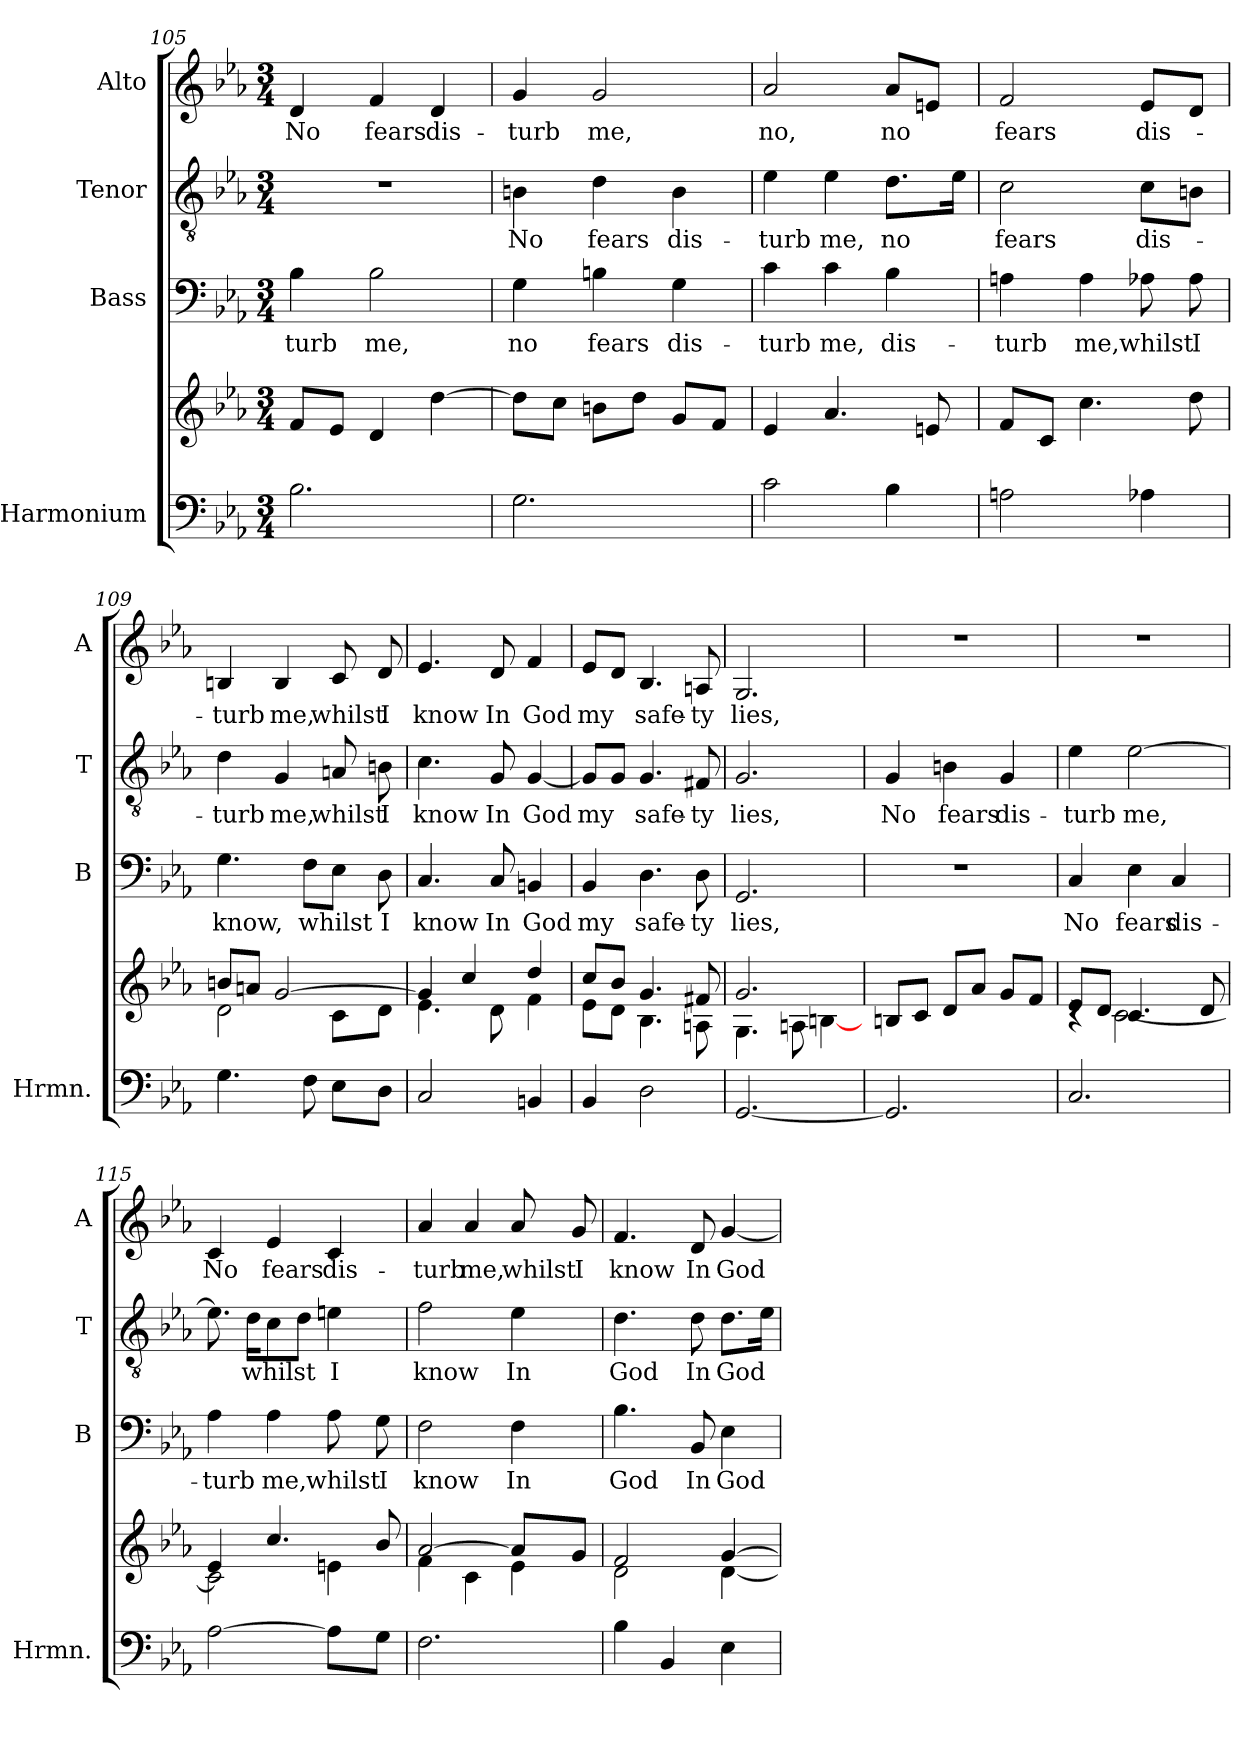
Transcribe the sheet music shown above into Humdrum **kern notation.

**kern	**kern	**kern	**text	**kern	**text	**kern	**text
*part4	*part4	*part3	*part3	*part2	*part2	*part1	*part1
*staff5	*staff4	*staff3	*staff3	*staff2	*staff2	*staff1	*staff1
*I"Harmonium	*	*I"Bass	*	*I"Tenor	*	*I"Alto	*
*I'Hrmn.	*	*I'B	*	*I'T	*	*I'A	*
*clefF4	*clefG2	*clefF4	*	*clefGv2	*	*clefG2	*
*k[b-e-a-]	*k[b-e-a-]	*k[b-e-a-]	*	*k[b-e-a-]	*	*k[b-e-a-]	*
*E-:	*E-:	*E-:	*	*E-:	*	*E-:	*
*M3/4	*M3/4	*M3/4	*	*M3/4	*	*M3/4	*
=105	=105	=105	=105	=105	=105	=105	=105
!	!	!	!LO:LY:b	!	!	!	!LO:LY:b
2.B-\	8f!/L	4B-\	-turb	2.r	.	4d/	No
.	8e-!/J	.	.	.	.	.	.
!	!	!	!LO:LY:b	!	!	!	!LO:LY:b
.	4d!/	2B-\	me,	.	.	4f/	fears
!	!	!	!	!	!	!	!LO:LY:b
.	[4dd!\	.	.	.	.	4d/	dis-
=106	=106	=106	=106	=106	=106	=106	=106
!	!	!	!LO:LY:b	!	!LO:LY:b	!	!LO:LY:b
2.G\	8dd!\L]	4G\	no	4Bn\	No	4g/	-turb
.	8cc!\J	.	.	.	.	.	.
!	!	!	!LO:LY:b	!	!LO:LY:b	!	!LO:LY:b
.	8bn!\L	4Bn\	fears	4d\	fears	2g/	me,
.	8dd!\J	.	.	.	.	.	.
!	!	!	!LO:LY:b	!	!LO:LY:b	!	!
.	8g!/L	4G\	dis-	4B\	dis-	.	.
.	8f!/J	.	.	.	.	.	.
=107	=107	=107	=107	=107	=107	=107	=107
!	!	!	!LO:LY:b	!	!LO:LY:b	!	!LO:LY:b
2c\	4e-!/	4c\	-turb	4e-\	-turb	2a-/	no,
!	!	!	!LO:LY:b	!	!LO:LY:b	!	!
.	4.a-!/	4c\	me,	4e-\	me,	.	.
!	!	!	!LO:LY:b	!	!LO:LY:b	!	!LO:LY:b
4B-\	.	4B-\	dis-	8.d\L	no	8a-/L	no
.	8en!/	.	.	.	.	8en/J	.
.	.	.	.	16e-\Jk	.	.	.
=108	=108	=108	=108	=108	=108	=108	=108
!	!	!	!LO:LY:b	!	!LO:LY:b	!	!LO:LY:b
2An\	8f!/L	4An\	-turb	2c\	fears	2f/	fears
.	8c!/J	.	.	.	.	.	.
!	!	!	!LO:LY:b	!	!	!	!
.	4.cc!\	4A\	me,	.	.	.	.
!	!	!	!LO:LY:b	!	!LO:LY:b	!	!LO:LY:b
4A-X\	.	8A-X\	whilst	8c\L	dis-	8e-/L	dis-
!	!	!	!LO:LY:b	!	!	!	!
.	8dd!\	8A-\	I	8Bn\J	.	8d/J	.
=109	=109	=109	=109	=109	=109	=109	=109
*	*^	*	*	*	*	*	*
!	!	!	!	!LO:LY:b	!	!LO:LY:b	!	!LO:LY:b
4.G\	8bn!/L	2d!\	4.G\	know,	4d\	-turb	4Bn/	-turb
.	8an!/J	.	.	.	.	.	.	.
!	!	!	!	!	!	!LO:LY:b	!	!LO:LY:b
.	[>2g!/	.	.	.	4G/	me,	4B/	me,
!	!	!	!	!LO:LY:b	!	!	!	!
8F\	.	.	8F\L	whilst	.	.	.	.
!	!	!	!	!	!	!LO:LY:b	!	!LO:LY:b
8E-\L	.	8c!\L	8E-\J	.	8An/	whilst	8c/	whilst
!	!	!	!	!LO:LY:b	!	!LO:LY:b	!	!LO:LY:b
8D\J	.	8d!\J	8D\	I	8Bn\	I	8d/	I
!!LO:PB:g=z
=110	=110	=110	=110	=110	=110	=110	=110	=110
!	!	!	!	!LO:LY:b	!	!LO:LY:b	!	!LO:LY:b
2C/	4g!/]	4.e-!\	4.C/	know	4.c\	know	4.e-/	know
.	4cc!/	.	.	.	.	.	.	.
!	!	!	!	!LO:LY:b	!	!LO:LY:b	!	!LO:LY:b
.	.	8d!\	8C/	In	8G/	In	8d/	In
!	!	!	!	!LO:LY:b	!	!LO:LY:b	!	!LO:LY:b
4BBn/	4dd!/	4f!\	4BBn/	God	[4G/	God	4f/	God
=111	=111	=111	=111	=111	=111	=111	=111	=111
!	!	!	!	!LO:LY:b	!	!LO:LY:b	!	!LO:LY:b
4BB-/	8cc!/L	8e-!\L	4BB-/	my	8G/L]	my	8e-/L	my
.	8b-!/J	8d!\J	.	.	8G/J	.	8d/J	.
!	!	!	!	!LO:LY:b	!	!LO:LY:b	!	!LO:LY:b
2D\	4.g!/	4.B-!\	4.D\	safe-	4.G/	safe-	4.B-/	safe-
!	!	!	!	!LO:LY:b	!	!LO:LY:b	!	!LO:LY:b
.	8f#X!/	8An!\	8D\	-ty	8F#X/	-ty	8An/	-ty
=112	=112	=112	=112	=112	=112	=112	=112	=112
!	!	!	!	!LO:LY:b	!	!LO:LY:b	!	!LO:LY:b
[2.GG/	2.g!/	4.G!\	2.GG/	lies,	2.G/	lies,	2.G/	lies,
.	.	8An!\	.	.	.	.	.	.
.	.	[<4Bn!\	.	.	.	.	.	.
=113	=113	=113	=113	=113	=113	=113	=113	=113
!	!	!	!	!	!	!LO:LY:b	!	!
*	*v	*v	*	*	*	*	*	*
2.GG/]	8Bn!/L	2.r	.	4G/	No	2.r	.
.	8c!/J	.	.	.	.	.	.
!	!	!	!	!	!LO:LY:b	!	!
.	8d!/L	.	.	4Bn\	fears	.	.
.	8a-!/J	.	.	.	.	.	.
!	!	!	!	!	!LO:LY:b	!	!
.	8g!/L	.	.	4G/	dis-	.	.
.	8f!/J	.	.	.	.	.	.
=114	=114	=114	=114	=114	=114	=114	=114
*	*^	*	*	*	*	*	*
!	!	!	!	!LO:LY:b	!	!LO:LY:b	!	!
2.C/	8e-!/L	4rc	4C/	No	4e-\	-turb	2.r	.
.	8d!/J	.	.	.	.	.	.	.
!	!	!	!	!LO:LY:b	!	!LO:LY:b	!	!
.	4.c!/	[<2c!\	4E-\	fears	[2e-\	me,	.	.
!	!	!	!	!LO:LY:b	!	!	!	!
.	.	.	4C/	dis-	.	.	.	.
.	8d!/	.	.	.	.	.	.	.
=115	=115	=115	=115	=115	=115	=115	=115	=115
!	!	!	!	!LO:LY:b	!	!	!	!LO:LY:b
[2A-\	4e-!/	2c!\]	4A-\	-turb	8.e-\]	.	4c/	No
!	!	!	!	!	!	!LO:LY:b	!	!
.	.	.	.	.	16d\KL	whilst	.	.
!	!	!	!	!LO:LY:b	!	!	!	!LO:LY:b
.	4.cc!/	.	4A-\	me,	8c\	.	4e-/	fears
.	.	.	.	.	8d\J	.	.	.
!	!	!	!	!LO:LY:b	!	!LO:LY:b	!	!LO:LY:b
8A-\L]	.	4en!\	8A-\	whilst	4en\	I	4c/	dis-
!	!	!	!	!LO:LY:b	!	!	!	!
8G\J	8b-!/	.	8G\	I	.	.	.	.
!!LO:LB:g=z
=116	=116	=116	=116	=116	=116	=116	=116	=116
!	!	!	!	!LO:LY:b	!	!LO:LY:b	!	!LO:LY:b
2.F\	[>2a-!/	4f!\	2F\	know	2f\	know	4a-/	-turb
!	!	!	!	!	!	!	!	!LO:LY:b
.	.	4c!\	.	.	.	.	4a-/	me,
!	!	!	!	!LO:LY:b	!	!LO:LY:b	!	!LO:LY:b
.	8a-!/L]	4e-!\	4F\	In	4e-\	In	8a-/	whilst
!	!	!	!	!	!	!	!	!LO:LY:b
.	8g!/J	.	.	.	.	.	8g/	I
=117	=117	=117	=117	=117	=117	=117	=117	=117
!	!	!	!	!LO:LY:b	!	!LO:LY:b	!	!LO:LY:b
4B-\	2f!/	2d!\	4.B-\	God	4.d\	God	4.f/	know
4BB-/	.	.	.	.	.	.	.	.
!	!	!	!	!LO:LY:b	!	!LO:LY:b	!	!LO:LY:b
.	.	.	8BB-/	In	8d\	In	8d/	In
!	!	!	!	!LO:LY:b	!	!LO:LY:b	!	!LO:LY:b
4E-\	[>4g!/	[<4d!\	4E-\	God	8.d\L	God	[4g/	God
.	.	.	.	.	16e-\Jk	.	.	.
*	*v	*v	*	*	*	*	*	*
=	=	=	=	=	=	=	=
*-	*-	*-	*-	*-	*-	*-	*-
